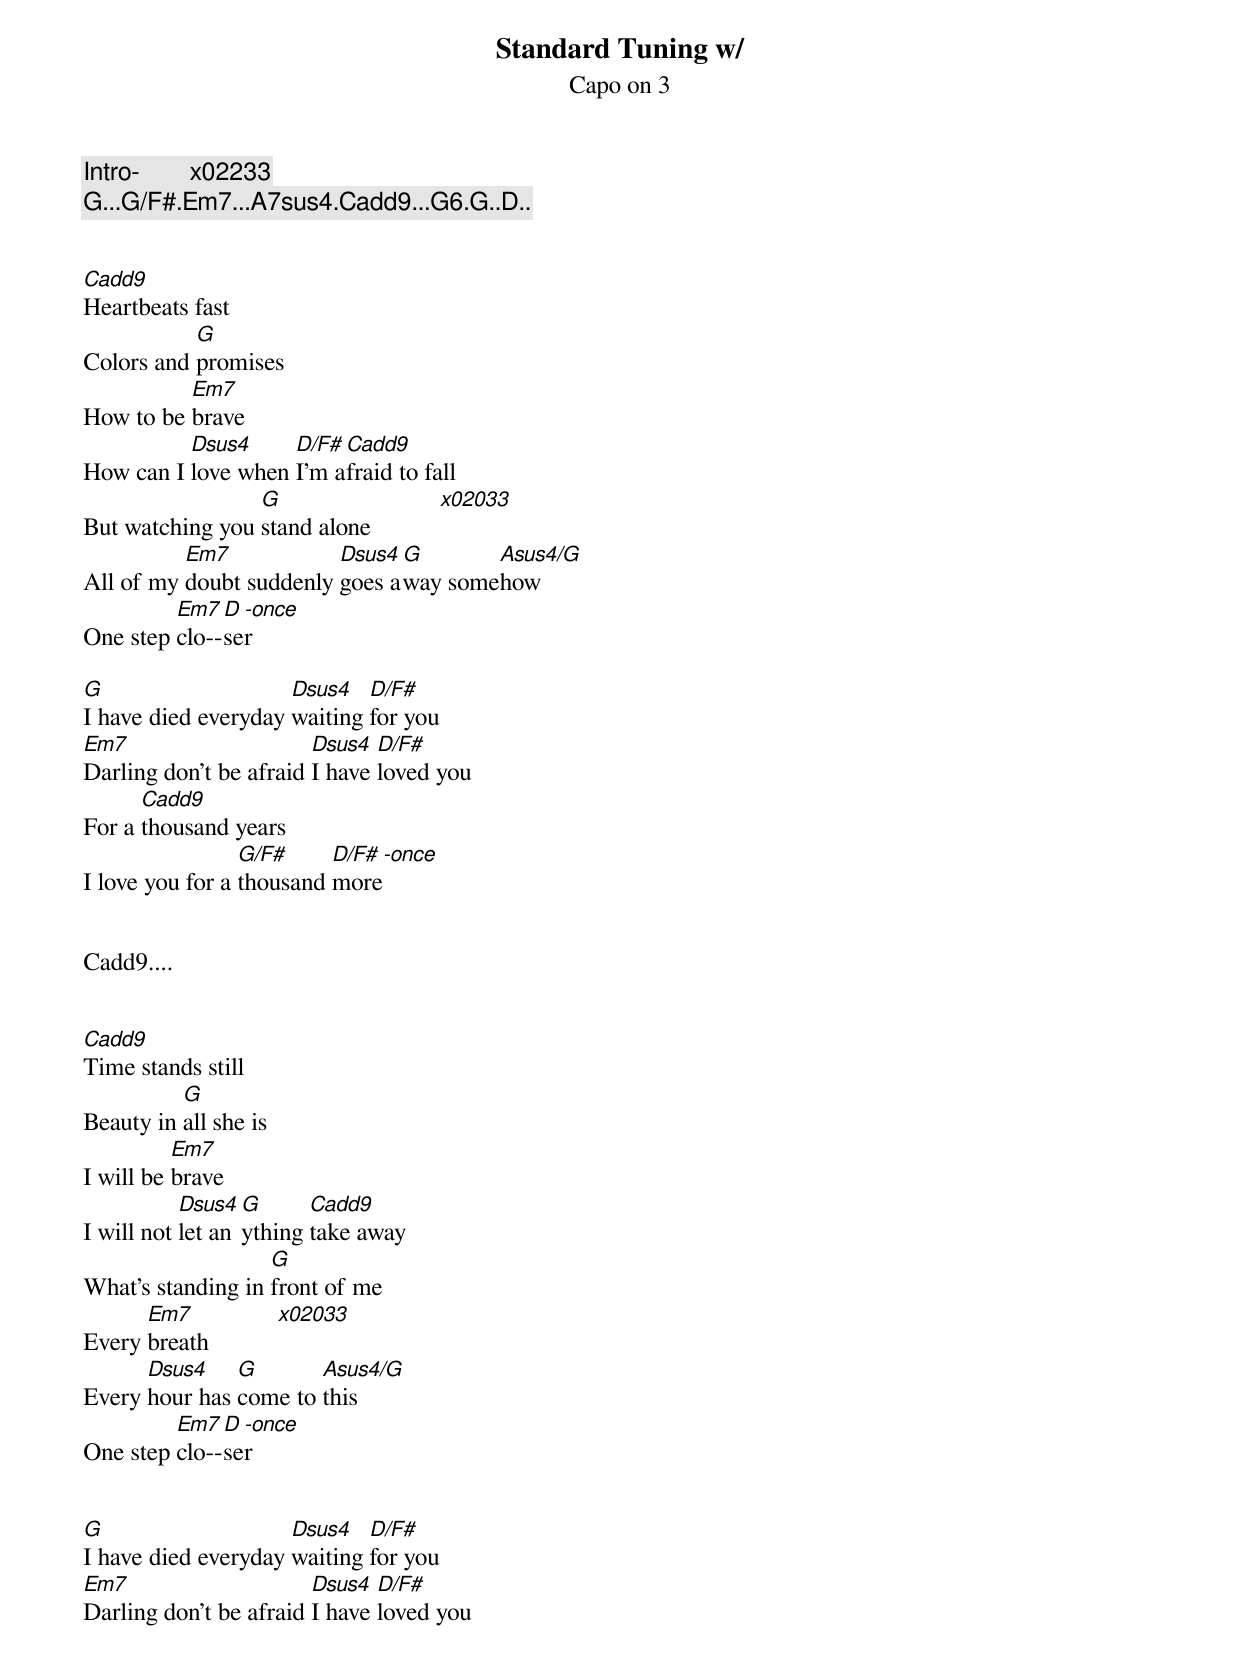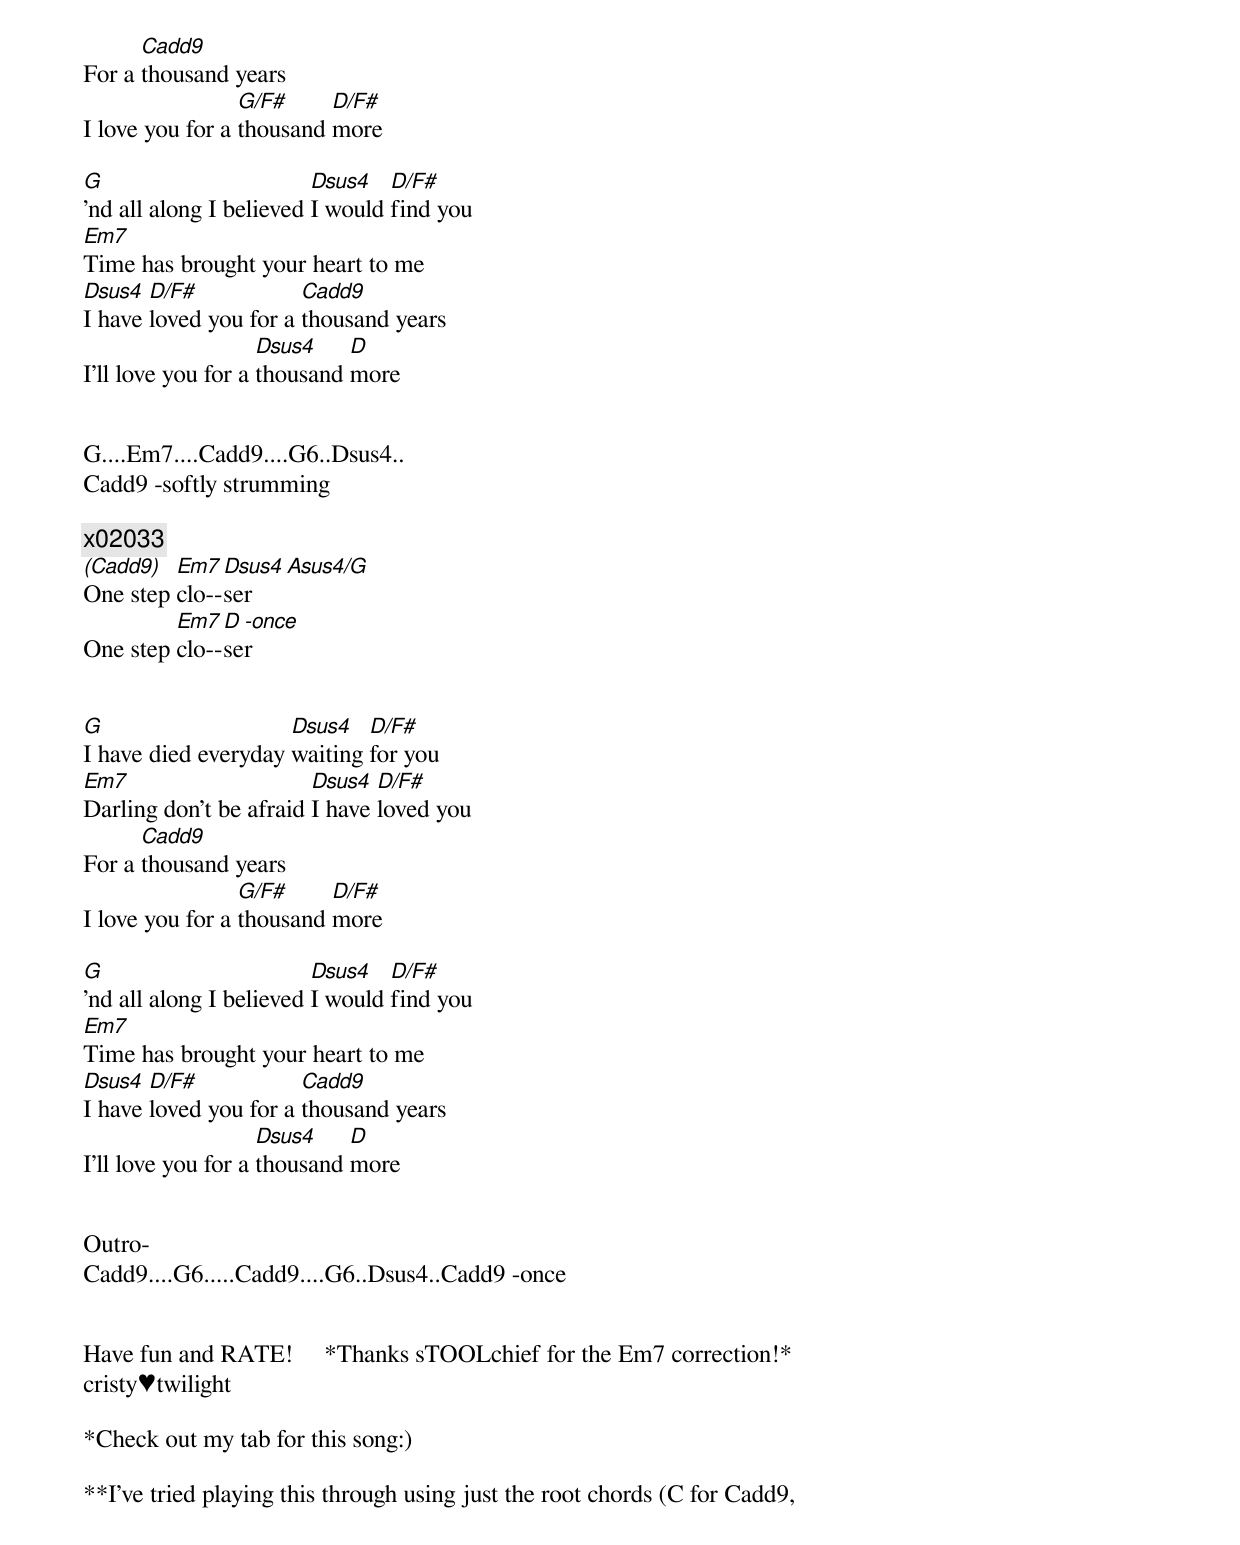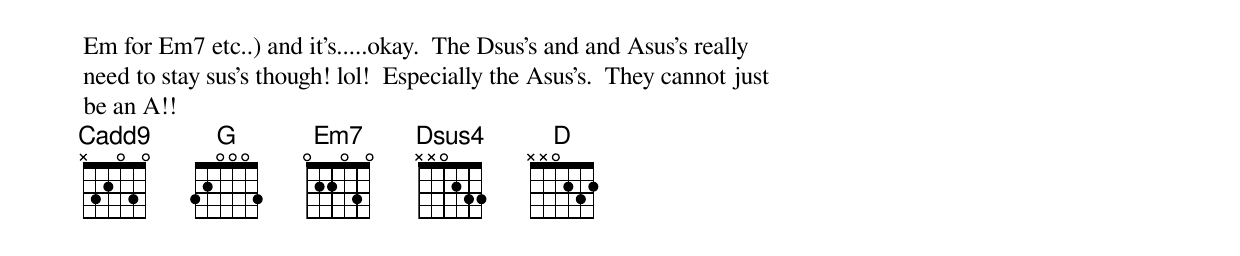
Standard Tuning w/
Capo on 3


Intro-        [x02233]
G...G/F#.Em7...A7sus4.Cadd9...G6.G..D..


Cadd9
Heartbeats fast
           G
Colors and promises
          Em7
How to be brave
          Dsus4     D/F# Cadd9
How can I love when I'm afraid to fall
                 G
But watching you stand alone           [x02033]
          Em7            Dsus4 G       Asus4/G
All of my doubt suddenly goes away somehow
         Em7  D -once
One step clo--ser

G                    Dsus4   D/F#
I have died everyday waiting for you
Em7                     Dsus4  D/F#
Darling don't be afraid I have loved you
      Cadd9
For a thousand years
                 G/F#     D/F# -once
I love you for a thousand more


Cadd9....


Cadd9
Time stands still
          G
Beauty in all she is
          Em7
I will be brave
           Dsus4 G      Cadd9
I will not let anything take away
                   G
What's standing in front of me
      Em7
Every breath           [x02033]
      Dsus4    G       Asus4/G
Every hour has come to this
         Em7  D -once
One step clo--ser


G                    Dsus4   D/F#
I have died everyday waiting for you
Em7                     Dsus4  D/F#
Darling don't be afraid I have loved you
      Cadd9
For a thousand years
                 G/F#     D/F#
I love you for a thousand more

G                        Dsus4   D/F#
'nd all along I believed I would find you
Em7
Time has brought your heart to me
Dsus4  D/F#            Cadd9
I have loved you for a thousand years
                    Dsus4    D
I'll love you for a thousand more


G....Em7....Cadd9....G6..Dsus4..
Cadd9 -softly strumming

                    [x02033]
(Cadd9)  Em7  Dsus4 Asus4/G
One step clo--ser
         Em7  D -once
One step clo--ser


G                    Dsus4   D/F#
I have died everyday waiting for you
Em7                     Dsus4  D/F#
Darling don't be afraid I have loved you
      Cadd9
For a thousand years
                 G/F#     D/F#
I love you for a thousand more

G                        Dsus4   D/F#
'nd all along I believed I would find you
Em7
Time has brought your heart to me
Dsus4  D/F#            Cadd9
I have loved you for a thousand years
                    Dsus4    D
I'll love you for a thousand more


Outro-
Cadd9....G6.....Cadd9....G6..Dsus4..Cadd9 -once


Have fun and RATE!     *Thanks sTOOLchief for the Em7 correction!*
cristy♥twilight

*Check out my tab for this song:)

**I've tried playing this through using just the root chords (C for Cadd9,
Em for Em7 etc..) and it's.....okay.  The Dsus's and and Asus's really
need to stay sus's though! lol!  Especially the Asus's.  They cannot just
be an A!!
